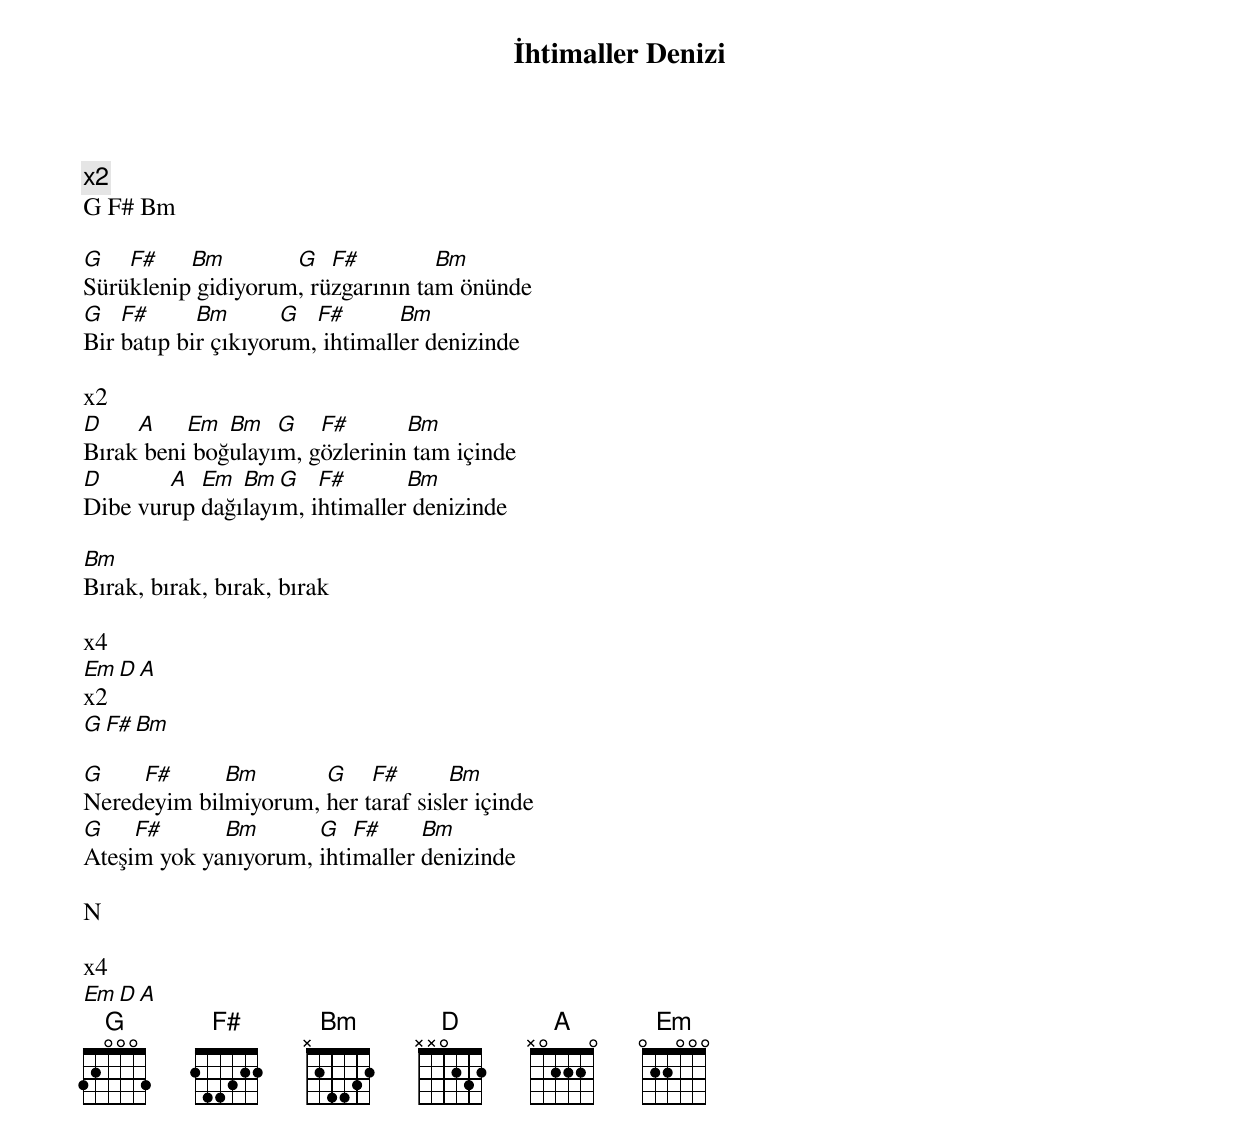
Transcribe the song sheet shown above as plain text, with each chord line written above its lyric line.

{title: İhtimaller Denizi}
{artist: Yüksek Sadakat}

x2
G F# Bm

G   F#    Bm        G   F#         Bm
Sürüklenip gidiyorum, rüzgarının tam önünde
G   F#      Bm       G  F#       Bm
Bir batıp bir çıkıyorum, ihtimaller denizinde

x2
D    A    Em  Bm   G   F#       Bm
Bırak beni boğulayım, gözlerinin tam içinde
D       A  Em  Bm  G   F#       Bm
Dibe vurup dağılayım, ihtimaller denizinde

Bm
Bırak, bırak, bırak, bırak

x4
Em D A
x2
G F# Bm

G    F#      Bm       G    F#       Bm
Neredeyim bilmiyorum, her taraf sisler içinde
G    F#      Bm       G   F#     Bm
Ateşim yok yanıyorum, ihtimaller denizinde

N

x4
Em D A
